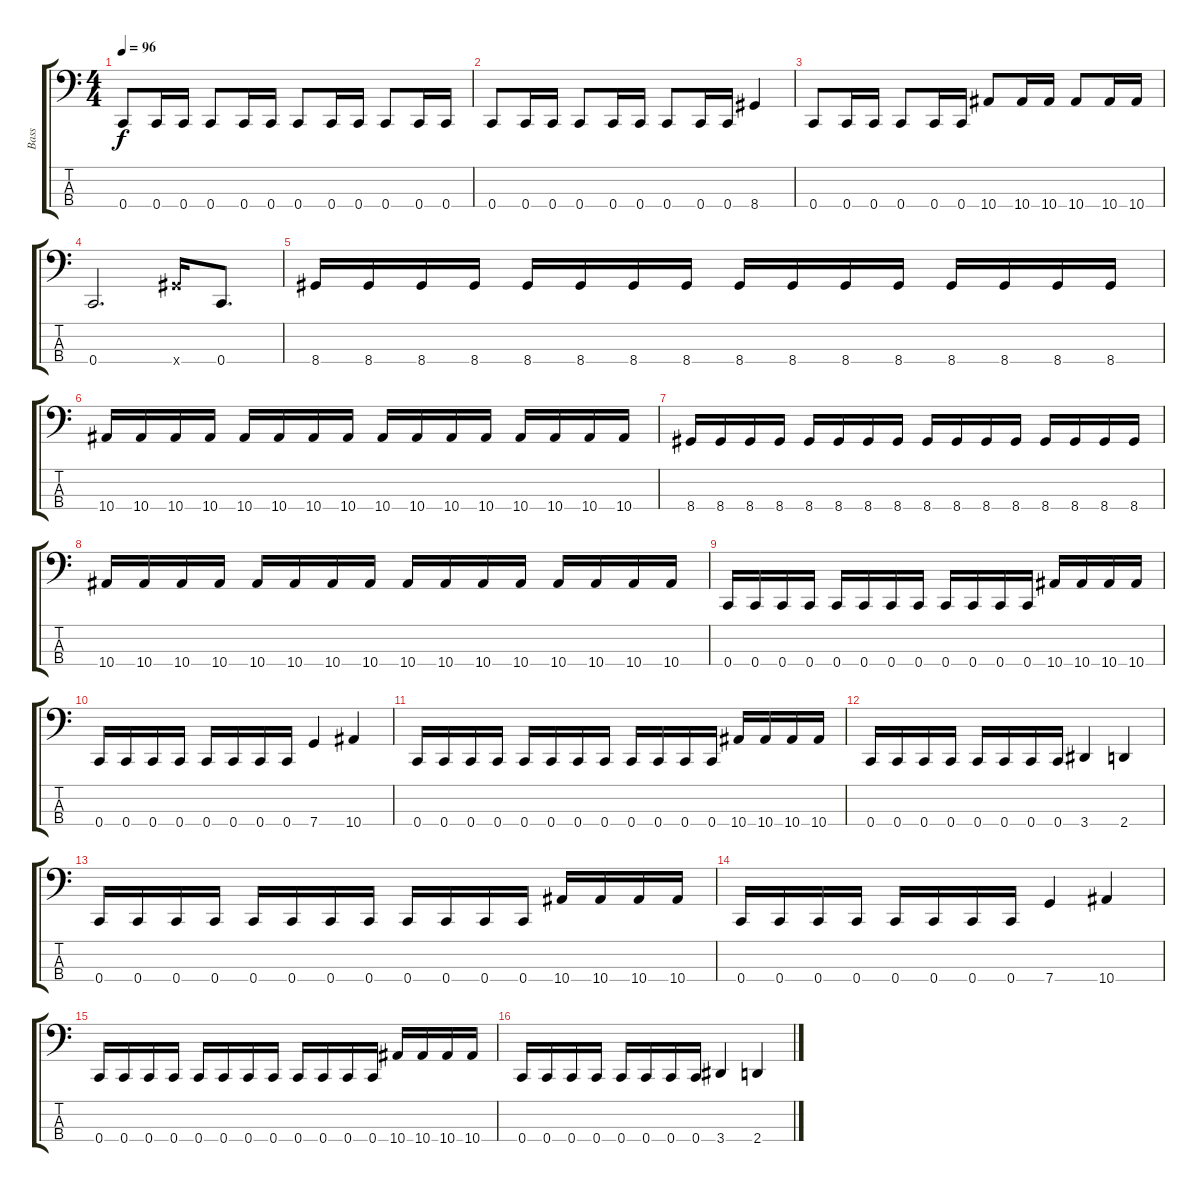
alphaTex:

\track ("Bass" "Bass") {instrument electricbassfinger}
\staff {score tabs}
\tuning (F2 C2 G1 C1) {hide}
\ts (4 4)
\tempo 96
\clef f4
\ks c
0.4.8{dy f} 0.4.16 0.4.16 0.4.8 0.4.16 0.4.16 0.4.8 0.4.16 0.4.16 0.4.8 0.4.16 0.4.16 |
0.4.8 0.4.16 0.4.16 0.4.8 0.4.16 0.4.16 0.4.8 0.4.16 0.4.16 8.4.4 |
0.4.8 0.4.16 0.4.16 0.4.8 0.4.16 0.4.16 10.4.8 10.4.16 10.4.16 10.4.8 10.4.16 10.4.16 |
0.4.2{d} 8.4{x}.16 0.4.8{d} |
8.4.16 8.4.16 8.4.16 8.4.16 8.4.16 8.4.16 8.4.16 8.4.16 8.4.16 8.4.16 8.4.16 8.4.16 8.4.16 8.4.16 8.4.16 8.4.16 |
10.4.16 10.4.16 10.4.16 10.4.16 10.4.16 10.4.16 10.4.16 10.4.16 10.4.16 10.4.16 10.4.16 10.4.16 10.4.16 10.4.16 10.4.16 10.4.16 |
8.4.16 8.4.16 8.4.16 8.4.16 8.4.16 8.4.16 8.4.16 8.4.16 8.4.16 8.4.16 8.4.16 8.4.16 8.4.16 8.4.16 8.4.16 8.4.16 |
10.4.16 10.4.16 10.4.16 10.4.16 10.4.16 10.4.16 10.4.16 10.4.16 10.4.16 10.4.16 10.4.16 10.4.16 10.4.16 10.4.16 10.4.16 10.4.16 |
0.4.16 0.4.16 0.4.16 0.4.16 0.4.16 0.4.16 0.4.16 0.4.16 0.4.16 0.4.16 0.4.16 0.4.16 10.4.16 10.4.16 10.4.16 10.4.16 |
0.4.16 0.4.16 0.4.16 0.4.16 0.4.16 0.4.16 0.4.16 0.4.16 7.4.4 10.4.4 |
0.4.16 0.4.16 0.4.16 0.4.16 0.4.16 0.4.16 0.4.16 0.4.16 0.4.16 0.4.16 0.4.16 0.4.16 10.4.16 10.4.16 10.4.16 10.4.16 |
0.4.16 0.4.16 0.4.16 0.4.16 0.4.16 0.4.16 0.4.16 0.4.16 3.4.4 2.4.4 |
0.4.16 0.4.16 0.4.16 0.4.16 0.4.16 0.4.16 0.4.16 0.4.16 0.4.16 0.4.16 0.4.16 0.4.16 10.4.16 10.4.16 10.4.16 10.4.16 |
0.4.16 0.4.16 0.4.16 0.4.16 0.4.16 0.4.16 0.4.16 0.4.16 7.4.4 10.4.4 |
0.4.16 0.4.16 0.4.16 0.4.16 0.4.16 0.4.16 0.4.16 0.4.16 0.4.16 0.4.16 0.4.16 0.4.16 10.4.16 10.4.16 10.4.16 10.4.16 |
0.4.16 0.4.16 0.4.16 0.4.16 0.4.16 0.4.16 0.4.16 0.4.16 3.4.4 2.4.4
